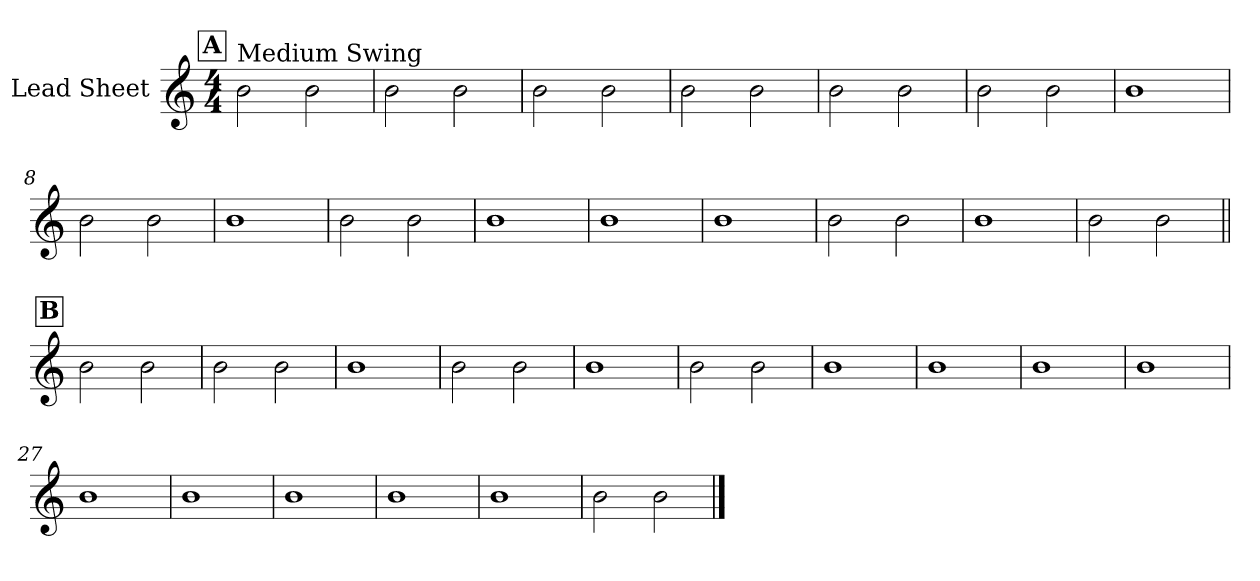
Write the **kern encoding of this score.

**kern
*part1
*staff1
*I"Lead Sheet
*clefG2
*k[]
*M4/4
!!LO:REH:place=s1:a:fs=14:t=A
=1
!LO:TX:a:t=Medium Swing
2b\
2b\
=2
2b\
2b\
=3
2b\
2b\
=4
2b\
2b\
!!LO:LB:g=z
=5
2b\
2b\
=6
2b\
2b\
=7
1b
=8
2b\
2b\
!!LO:LB:g=z
=9
1b
=10
2b\
2b\
=11
1b
=12
1b
!!LO:LB:g=z
=13
1b
=14
2b\
2b\
=15
1b
=16
2b\
2b\
!!LO:LB:g=z
!!LO:REH:place=s1:a:fs=14:t=B
=17||
2b\
2b\
=18
2b\
2b\
=19
1b
=20
2b\
2b\
!!LO:LB:g=z
=21
1b
=22
2b\
2b\
=23
1b
=24
1b
!!LO:LB:g=z
=25
1b
=26
1b
=27
1b
=28
1b
!!LO:LB:g=z
=29
1b
=30
1b
=31
1b
=32
2b\
2b\
==
*-
